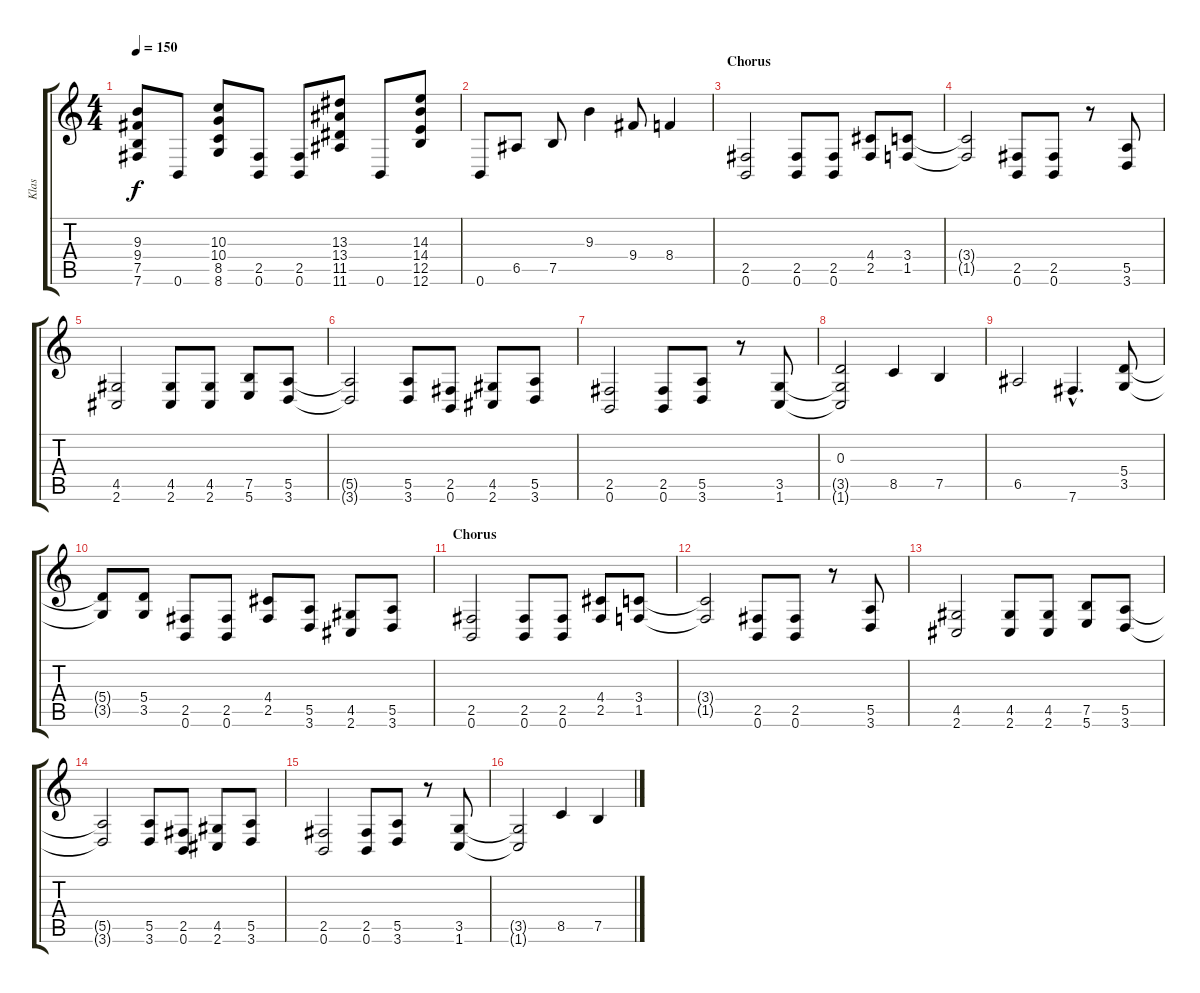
\track ("Klas" "Klas") {instrument distortionguitar}
\staff {score tabs}
\tuning (B3 Gb3 D3 A2 E2 B1) {hide}
\ts (4 4)
\tempo 150
\clef g2
\ks c
(9.3 9.4 7.5 7.6).8{dy f} 0.6.8 (10.3 10.4 8.5 8.6).8 (2.5 0.6).8 (2.5 0.6).8 (13.3 13.4 11.5 11.6).8 0.6.8 (14.3 14.4 12.5 12.6).8 |
0.6.8 6.5.8 7.5.8 9.3.4 9.4.8 8.4.4 |
\section ("" "Chorus")
(2.5 0.6).2 (2.5 0.6).8 (2.5 0.6).8 (4.4 2.5).8 (3.4 1.5).8 |
(3.4{t} 1.5{t}).2 (2.5 0.6).8 (2.5 0.6).8 r.8 (5.5 3.6).8 |
(4.5 2.6).2 (4.5 2.6).8 (4.5 2.6).8 (7.5 5.6).8 (5.5 3.6).8 |
(5.5{t} 3.6{t}).2 (5.5 3.6).8 (2.5 0.6).8 (4.5 2.6).8 (5.5 3.6).8 |
(2.5 0.6).2 (2.5 0.6).8 (5.5 3.6).8 r.8 (3.5 1.6).8 |
(0.3 3.5{t} 1.6{t}).2 8.5.4 7.5.4 |
6.5.2 7.6{hac}.4{d} (5.4 3.5).8 |
(5.4{t} 3.5{t}).8 (5.4 3.5).8 (2.5 0.6).8 (2.5 0.6).8 (4.4 2.5).8 (5.5 3.6).8 (4.5 2.6).8 (5.5 3.6).8 |
\section ("" "Chorus")
(2.5 0.6).2 (2.5 0.6).8 (2.5 0.6).8 (4.4 2.5).8 (3.4 1.5).8 |
(3.4{t} 1.5{t}).2 (2.5 0.6).8 (2.5 0.6).8 r.8 (5.5 3.6).8 |
(4.5 2.6).2 (4.5 2.6).8 (4.5 2.6).8 (7.5 5.6).8 (5.5 3.6).8 |
(5.5{t} 3.6{t}).2 (5.5 3.6).8 (2.5 0.6).8 (4.5 2.6).8 (5.5 3.6).8 |
(2.5 0.6).2 (2.5 0.6).8 (5.5 3.6).8 r.8 (3.5 1.6).8 |
(3.5{t} 1.6{t}).2 8.5.4 7.5.4
